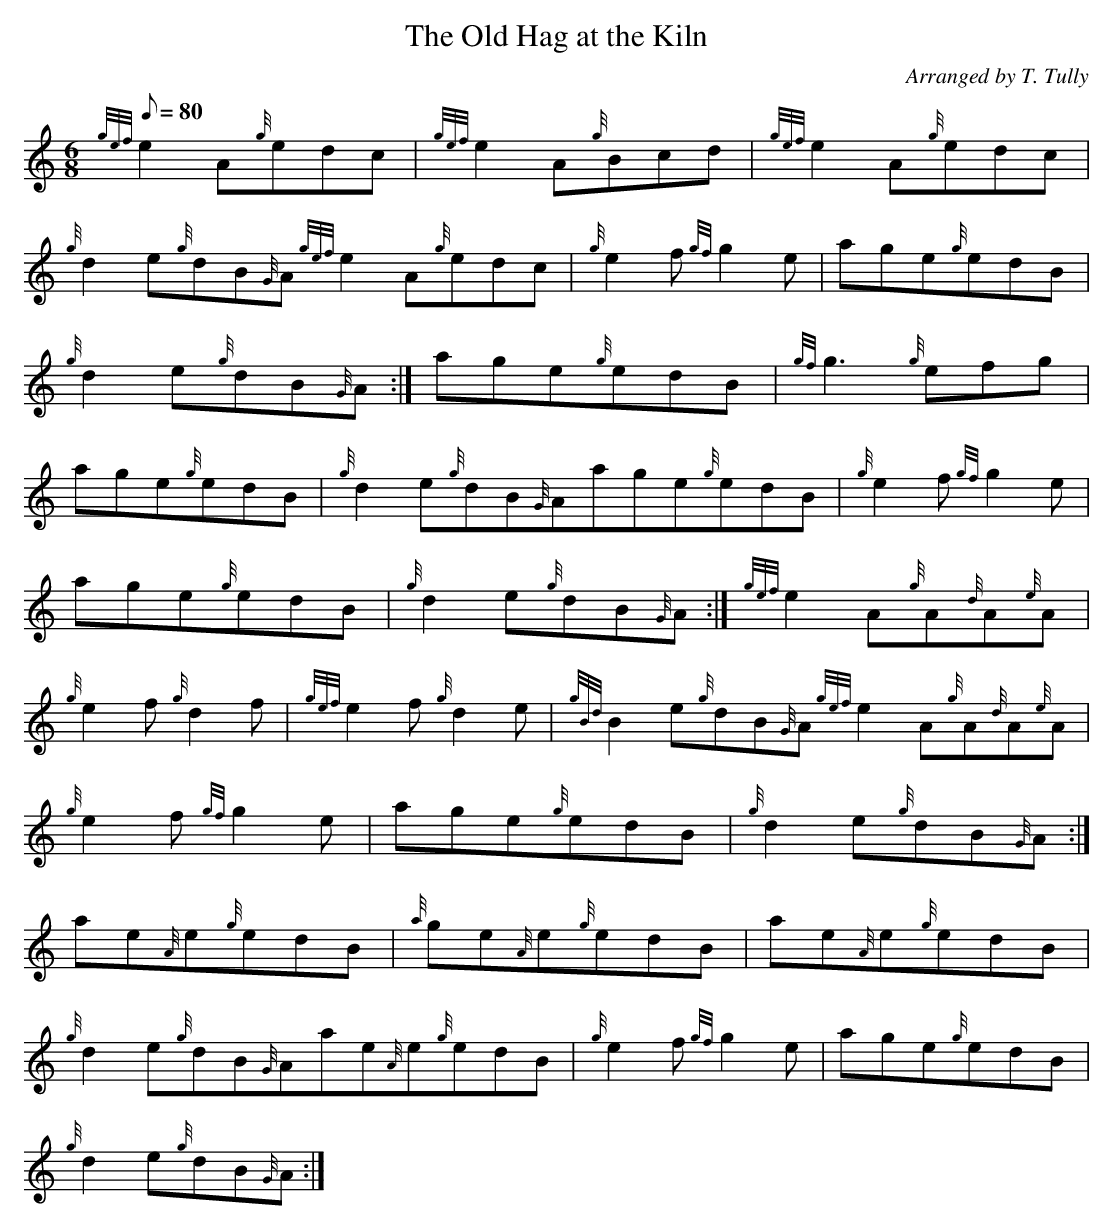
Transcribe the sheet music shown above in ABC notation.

X:1
T:The Old Hag at the Kiln
M:6/8
L:1/8
Q:80
C:Arranged by T. Tully
K:HP
{gef}e2A{g}edc | \
{gef}e2A{g}Bcd | \
{gef}e2A{g}edc |
{g}d2e{g}dB{G}A{gef}e2A{g}edc | \
{g}e2f{gf}g2e | \
age{g}edB |
{g}d2e{g}dB{G}A :| \
age{g}edB | \
{gf}g3{g}efg |
age{g}edB | \
{g}d2e{g}dB{G}Aage{g}edB | \
{g}e2f{gf}g2e |
age{g}edB | \
{g}d2e{g}dB{G}A :| \
{gef}e2A{g}A{d}A{e}A |
{g}e2f{g}d2f | \
{gef}e2f{g}d2e | \
{gBd}B2e{g}dB{G}A{gef}e2A{g}A{d}A{e}A |
{g}e2f{gf}g2e | \
age{g}edB | \
{g}d2e{g}dB{G}A :|
ae{A}e{g}edB | \
{a}ge{A}e{g}edB | \
ae{A}e{g}edB |
{g}d2e{g}dB{G}Aae{A}e{g}edB | \
{g}e2f{gf}g2e | \
age{g}edB |
{g}d2e{g}dB{G}A :|
